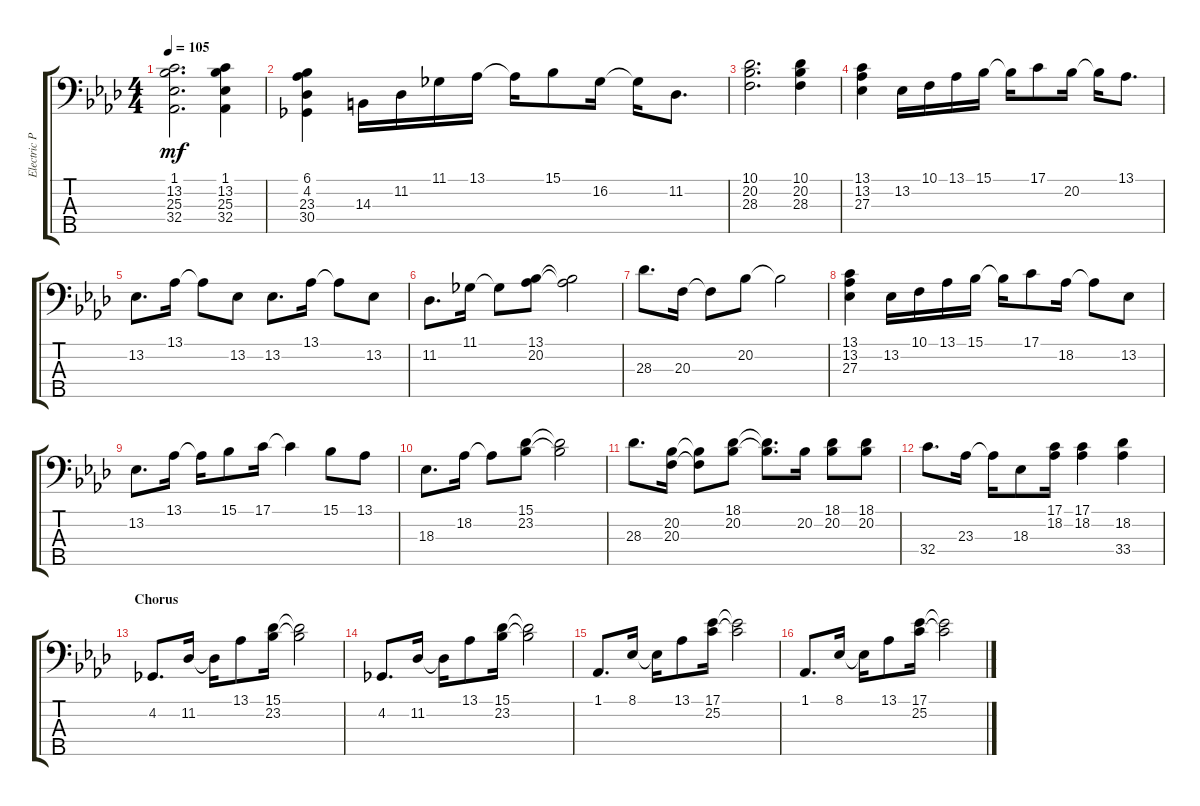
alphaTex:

\track ("Electric Piano (Staff 2)" "Electric P") {instrument electricpiano1}
\staff {score tabs}
\tuning (G2 D2 A1 E1 B0) {hide}
\ts (4 4)
\tempo 105
\clef f4
\ks ab
(1.1 13.2 25.3 32.4).2{d dy mf} (1.1 13.2 25.3 32.4).4 |
(6.1 4.2 23.3 30.4).4 14.3.16 11.2.16 11.1.16 13.1.16 13.1{t}.16 15.1.8 16.2.16 16.2{t}.16 11.2.8{d} |
(10.1 20.2 28.3).2{d} (10.1 20.2 28.3).4 |
(13.1 13.2 27.3).4 13.2.16 10.1.16 13.1.16 15.1.16 15.1{t}.16 17.1.8 20.2.16 20.2{t}.16 13.1.8{d} |
13.2.8{d} 13.1.16 13.1{t}.8 13.2.8 13.2.8{d} 13.1.16 13.1{t}.8 13.2.8 |
11.2.8{d} 11.1.16 11.1{t}.8 (13.1 20.2).8 (13.1{t} 20.2{t}).2 |
28.3.8{d} 20.3.16 20.3{t}.8 20.2.8 20.2{t}.2 |
(13.1 13.2 27.3).4 13.2.16 10.1.16 13.1.16 15.1.16 15.1{t}.16 17.1.8 18.2.16 18.2{t}.8 13.2.8 |
13.2.8{d} 13.1.16 13.1{t}.16 15.1.8 17.1.16 17.1{t}.4 15.1.8 13.1.8 |
18.3.8{d} 18.2.16 18.2{t}.8 (15.1 23.2).8 (15.1{t} 23.2{t}).2 |
28.3.8{d} (20.2 20.3).16 (20.2{t} 20.3{t}).8 (18.1 20.2).8 (18.1{t} 20.2{t}).8{d} 20.2.16 (18.1 20.2).8 (18.1 20.2).8 |
32.4.8{d} 23.3.16 23.3{t}.16 18.3.8 (17.1 18.2).16 (17.1 18.2).4 (18.2 33.4).4 |
\section ("" "Chorus")
4.2.8{d} 11.2.16 11.2{t}.16 13.1.8 (15.1 23.2).16 (15.1{t} 23.2{t}).2 |
4.2.8{d} 11.2.16 11.2{t}.16 13.1.8 (15.1 23.2).16 (15.1{t} 23.2{t}).2 |
1.1.8{d} 8.1.16 8.1{t}.16 13.1.8 (17.1 25.2).16 (17.1{t} 25.2{t}).2 |
1.1.8{d} 8.1.16 8.1{t}.16 13.1.8 (17.1 25.2).16 (17.1{t} 25.2{t}).2
